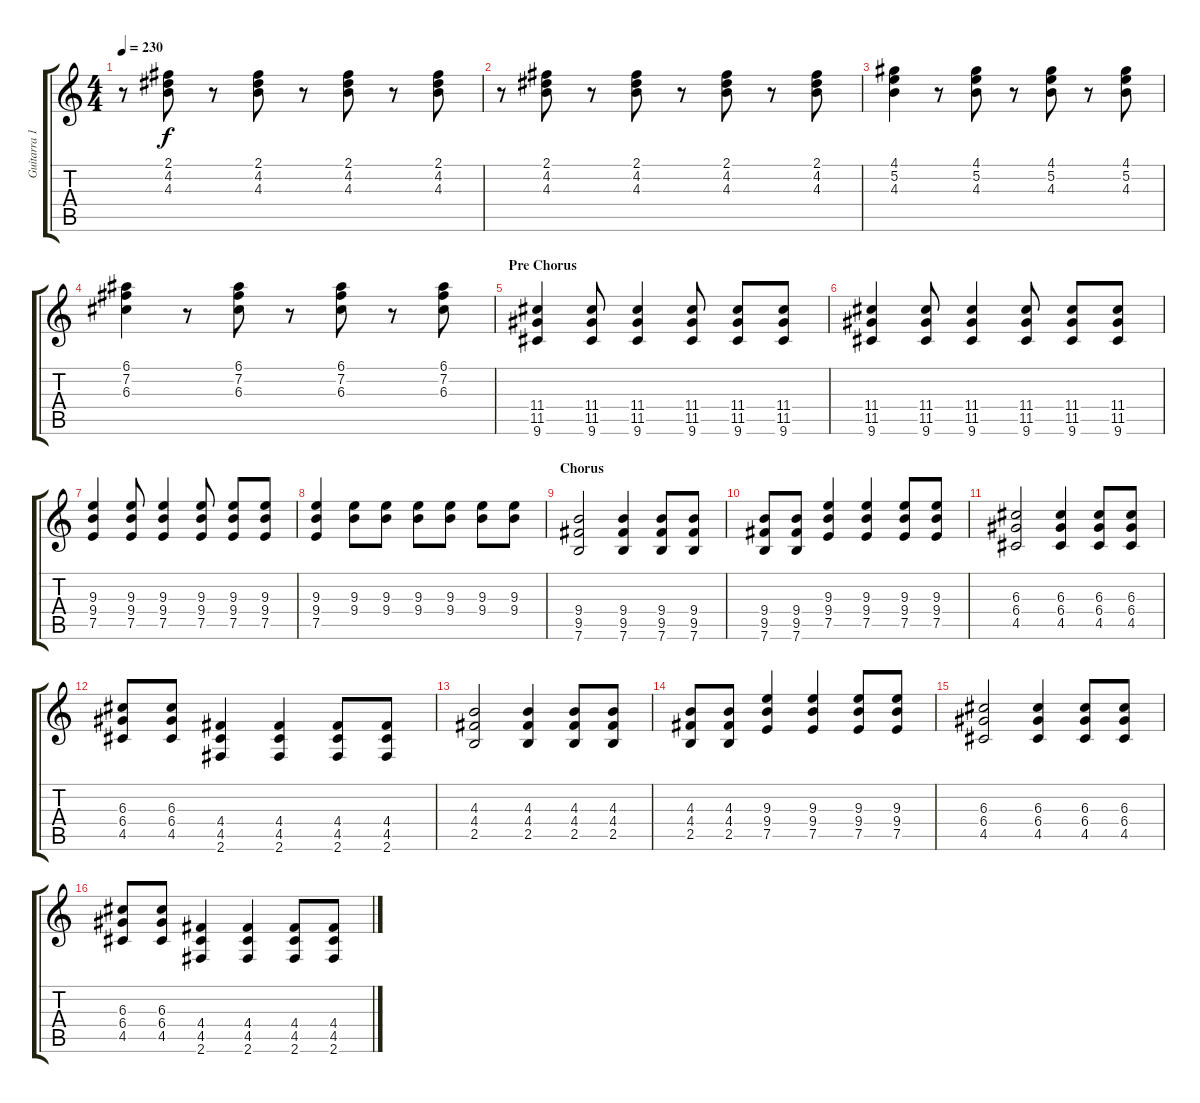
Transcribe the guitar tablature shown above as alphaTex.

\track ("Guitarra 1 - Mathias" "Guitarra 1") {instrument distortionguitar}
\staff {score tabs}
\tuning (E4 B3 G3 D3 A2 E2) {hide}
\ts (4 4)
\tempo 230
\clef g2
\ks c
r.8{dy f} (2.1 4.2 4.3).8 r.8 (2.1 4.2 4.3).8 r.8 (2.1 4.2 4.3).8 r.8 (2.1 4.2 4.3).8 |
r.8 (2.1 4.2 4.3).8 r.8 (2.1 4.2 4.3).8 r.8 (2.1 4.2 4.3).8 r.8 (2.1 4.2 4.3).8 |
(4.1 5.2 4.3).4 r.8 (4.1 5.2 4.3).8 r.8 (4.1 5.2 4.3).8 r.8 (4.1 5.2 4.3).8 |
(6.1 7.2 6.3).4 r.8 (6.1 7.2 6.3).8 r.8 (6.1 7.2 6.3).8 r.8 (6.1 7.2 6.3).8 |
\section ("" "Pre Chorus")
(11.4 11.5 9.6).4 (11.4 11.5 9.6).8 (11.4 11.5 9.6).4 (11.4 11.5 9.6).8 (11.4 11.5 9.6).8 (11.4 11.5 9.6).8 |
(11.4 11.5 9.6).4 (11.4 11.5 9.6).8 (11.4 11.5 9.6).4 (11.4 11.5 9.6).8 (11.4 11.5 9.6).8 (11.4 11.5 9.6).8 |
(9.3 9.4 7.5).4 (9.3 9.4 7.5).8 (9.3 9.4 7.5).4 (9.3 9.4 7.5).8 (9.3 9.4 7.5).8 (9.3 9.4 7.5).8 |
(9.3 9.4 7.5).4 (9.3 9.4).8 (9.3 9.4).8 (9.3 9.4).8 (9.3 9.4).8 (9.3 9.4).8 (9.3 9.4).8 |
\section ("" "Chorus")
(9.4 9.5 7.6).2 (9.4 9.5 7.6).4 (9.4 9.5 7.6).8 (9.4 9.5 7.6).8 |
(9.4 9.5 7.6).8 (9.4 9.5 7.6).8 (9.3 9.4 7.5).4 (9.3 9.4 7.5).4 (9.3 9.4 7.5).8 (9.3 9.4 7.5).8 |
(6.3 6.4 4.5).2 (6.3 6.4 4.5).4 (6.3 6.4 4.5).8 (6.3 6.4 4.5).8 |
(6.3 6.4 4.5).8 (6.3 6.4 4.5).8 (4.4 4.5 2.6).4 (4.4 4.5 2.6).4 (4.4 4.5 2.6).8 (4.4 4.5 2.6).8 |
(4.3 4.4 2.5).2 (4.3 4.4 2.5).4 (4.3 4.4 2.5).8 (4.3 4.4 2.5).8 |
(4.3 4.4 2.5).8 (4.3 4.4 2.5).8 (9.3 9.4 7.5).4 (9.3 9.4 7.5).4 (9.3 9.4 7.5).8 (9.3 9.4 7.5).8 |
(6.3 6.4 4.5).2 (6.3 6.4 4.5).4 (6.3 6.4 4.5).8 (6.3 6.4 4.5).8 |
(6.3 6.4 4.5).8 (6.3 6.4 4.5).8 (4.4 4.5 2.6).4 (4.4 4.5 2.6).4 (4.4 4.5 2.6).8 (4.4 4.5 2.6).8
